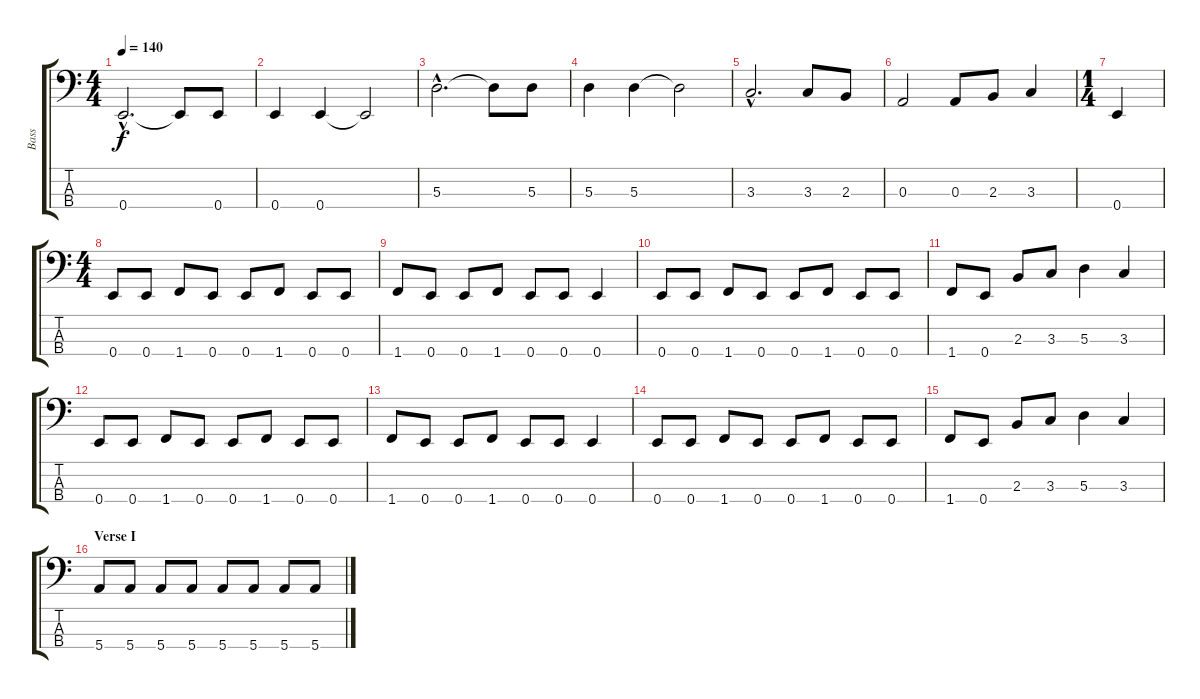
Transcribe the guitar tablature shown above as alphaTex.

\track ("Bass" "Bass") {instrument electricbassfinger}
\staff {score tabs}
\tuning (G2 D2 A1 E1) {hide}
\ts (4 4)
\tempo 140
\clef f4
\ks c
0.4{hac}.2{d dy f} 0.4{t}.8 0.4.8 |
0.4.4 0.4.4 0.4{t}.2 |
5.3{hac}.2{d} 5.3{t}.8 5.3.8 |
5.3.4 5.3.4 5.3{t}.2 |
3.3{hac}.2{d} 3.3.8 2.3.8 |
0.3.2 0.3.8 2.3.8 3.3.4 |
\ts (1 4)
0.4.4 |
\ts (4 4)
0.4.8 0.4.8 1.4.8 0.4.8 0.4.8 1.4.8 0.4.8 0.4.8 |
1.4.8 0.4.8 0.4.8 1.4.8 0.4.8 0.4.8 0.4.4 |
0.4.8 0.4.8 1.4.8 0.4.8 0.4.8 1.4.8 0.4.8 0.4.8 |
1.4.8 0.4.8 2.3.8 3.3.8 5.3.4 3.3.4 |
0.4.8 0.4.8 1.4.8 0.4.8 0.4.8 1.4.8 0.4.8 0.4.8 |
1.4.8 0.4.8 0.4.8 1.4.8 0.4.8 0.4.8 0.4.4 |
0.4.8 0.4.8 1.4.8 0.4.8 0.4.8 1.4.8 0.4.8 0.4.8 |
1.4.8 0.4.8 2.3.8 3.3.8 5.3.4 3.3.4 |
\section ("" "Verse I")
5.4.8 5.4.8 5.4.8 5.4.8 5.4.8 5.4.8 5.4.8 5.4.8
